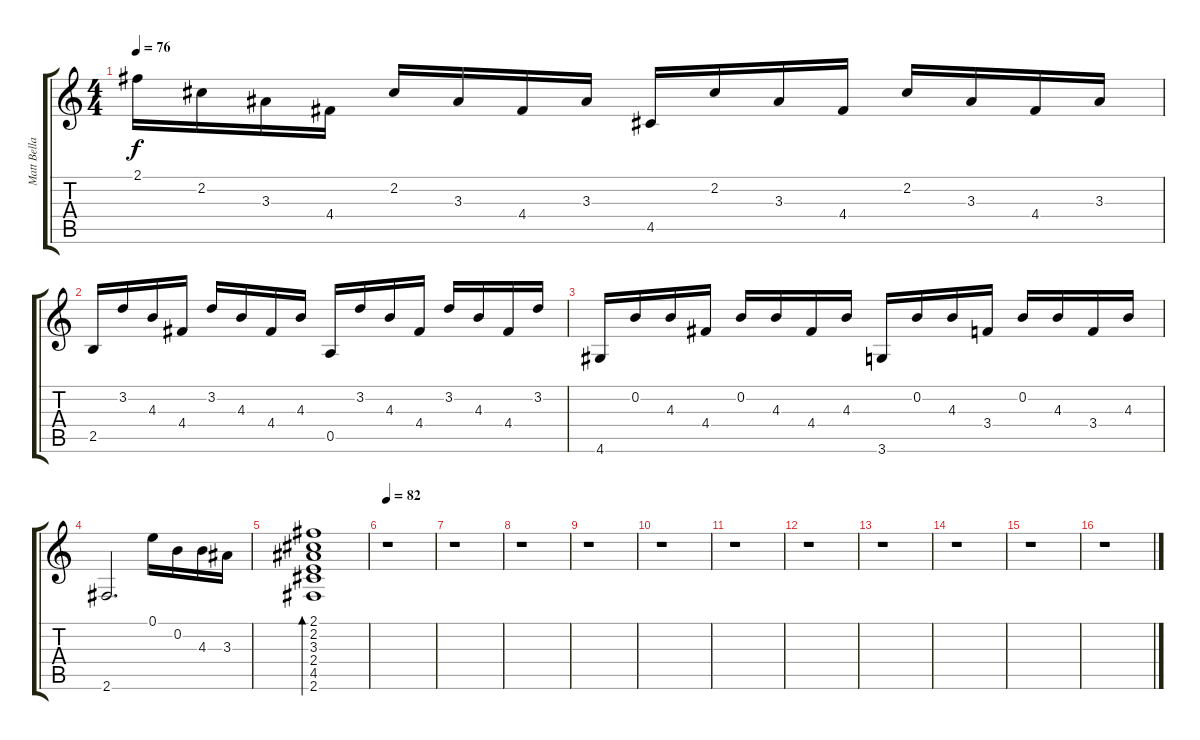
\track ("Matt Bellamy" "Matt Bella") {instrument electricguitarclean}
\staff {score tabs}
\tuning (E4 B3 G3 D3 A2 E2) {hide}
\ts (4 4)
\tempo 76
\clef g2
\ks c
2.1.16{dy f} 2.2.16 3.3.16 4.4.16 2.2.16 3.3.16 4.4.16 3.3.16 4.5.16 2.2.16 3.3.16 4.4.16 2.2.16 3.3.16 4.4.16 3.3.16 |
2.5.16 3.2.16 4.3.16 4.4.16 3.2.16 4.3.16 4.4.16 4.3.16 0.5.16 3.2.16 4.3.16 4.4.16 3.2.16 4.3.16 4.4.16 3.2.16 |
4.6.16 0.2.16 4.3.16 4.4.16 0.2.16 4.3.16 4.4.16 4.3.16 3.6.16 0.2.16 4.3.16 3.4.16 0.2.16 4.3.16 3.4.16 4.3.16 |
2.6.2{d} 0.1.16 0.2.16 4.3.16 3.3.16 |
(2.1 2.2 3.3 2.4 4.5 2.6).1{bd 240} |
\tempo 82
r.1 |
r.1 |
r.1 |
r.1 |
r.1 |
r.1 |
r.1 |
r.1 |
r.1 |
r.1 |
r.1
